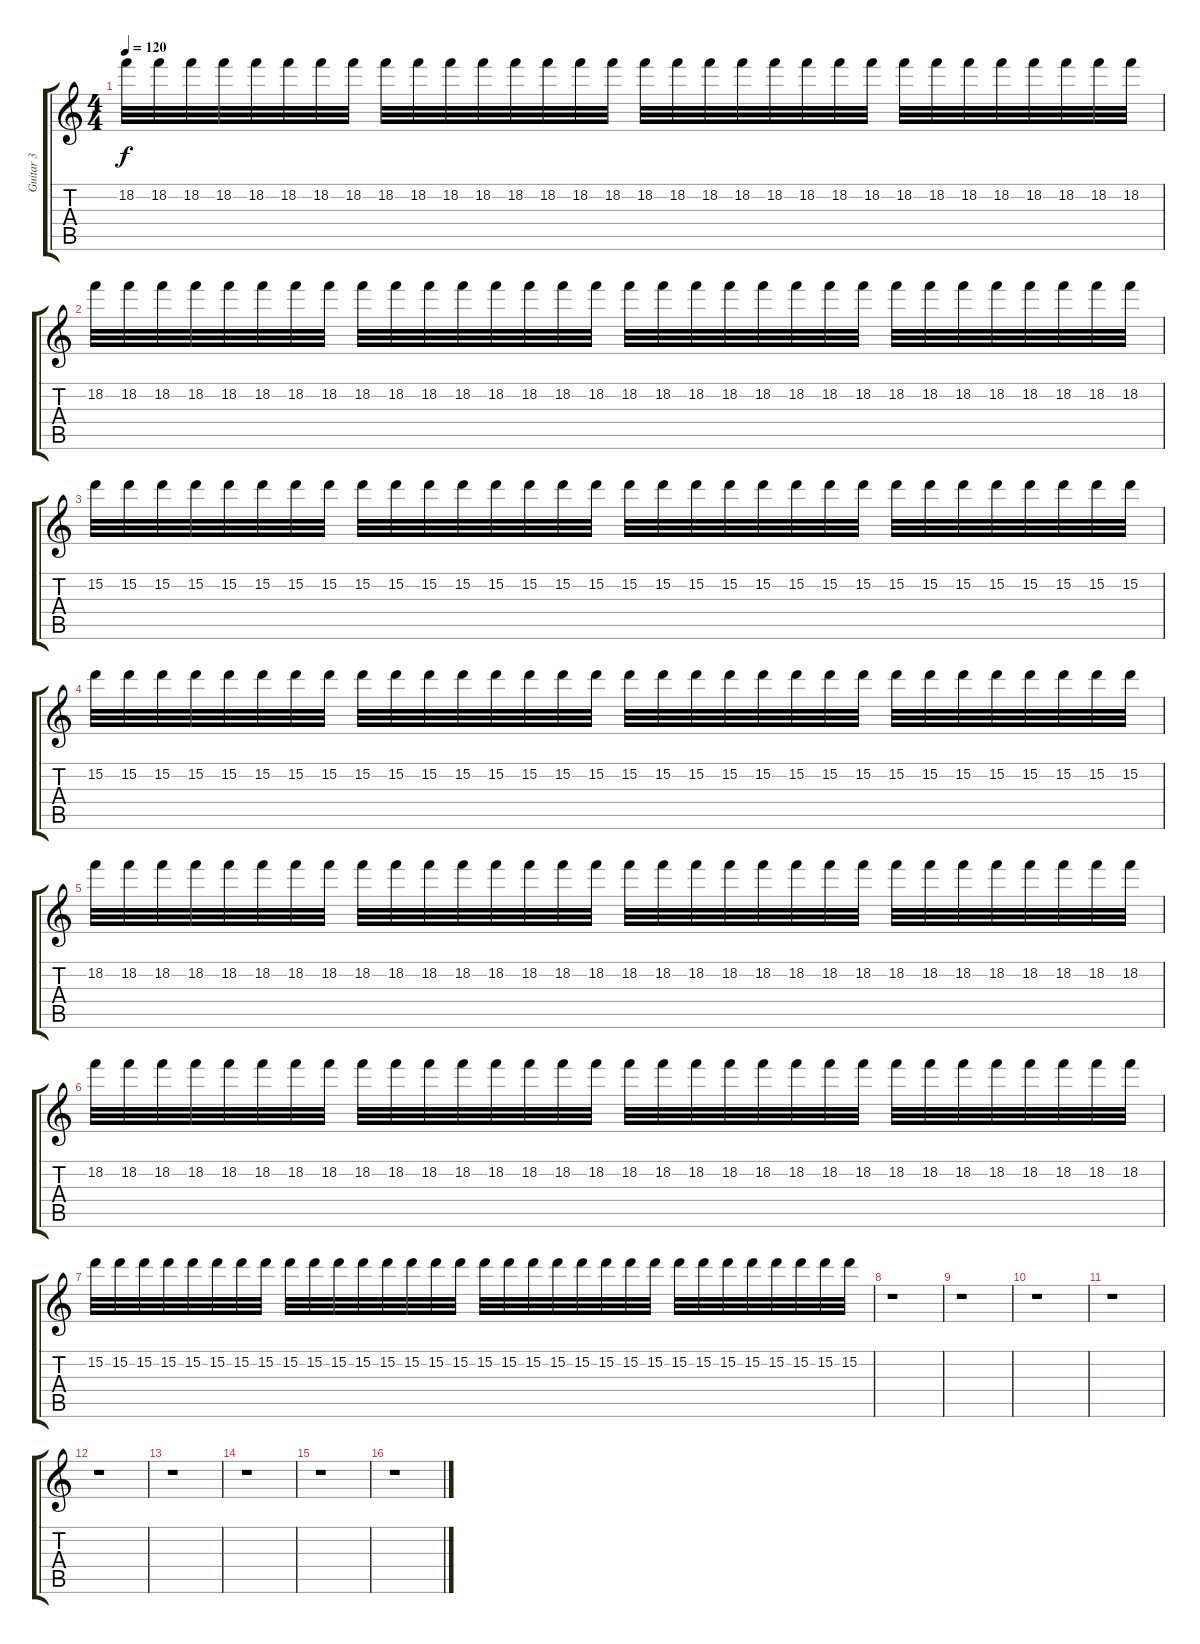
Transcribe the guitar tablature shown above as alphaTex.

\track ("Guitar 3" "Guitar 3") {instrument distortionguitar}
\staff {score tabs}
\tuning (E4 B3 G3 D3 A2 E2) {hide}
\ts (4 4)
\tempo 120
\clef g2
\ks c
18.2.32{dy f} 18.2.32 18.2.32 18.2.32 18.2.32 18.2.32 18.2.32 18.2.32 18.2.32 18.2.32 18.2.32 18.2.32 18.2.32 18.2.32 18.2.32 18.2.32 18.2.32 18.2.32 18.2.32 18.2.32 18.2.32 18.2.32 18.2.32 18.2.32 18.2.32 18.2.32 18.2.32 18.2.32 18.2.32 18.2.32 18.2.32 18.2.32 |
18.2.32 18.2.32 18.2.32 18.2.32 18.2.32 18.2.32 18.2.32 18.2.32 18.2.32 18.2.32 18.2.32 18.2.32 18.2.32 18.2.32 18.2.32 18.2.32 18.2.32 18.2.32 18.2.32 18.2.32 18.2.32 18.2.32 18.2.32 18.2.32 18.2.32 18.2.32 18.2.32 18.2.32 18.2.32 18.2.32 18.2.32 18.2.32 |
15.2.32 15.2.32 15.2.32 15.2.32 15.2.32 15.2.32 15.2.32 15.2.32 15.2.32 15.2.32 15.2.32 15.2.32 15.2.32 15.2.32 15.2.32 15.2.32 15.2.32 15.2.32 15.2.32 15.2.32 15.2.32 15.2.32 15.2.32 15.2.32 15.2.32 15.2.32 15.2.32 15.2.32 15.2.32 15.2.32 15.2.32 15.2.32 |
15.2.32 15.2.32 15.2.32 15.2.32 15.2.32 15.2.32 15.2.32 15.2.32 15.2.32 15.2.32 15.2.32 15.2.32 15.2.32 15.2.32 15.2.32 15.2.32 15.2.32 15.2.32 15.2.32 15.2.32 15.2.32 15.2.32 15.2.32 15.2.32 15.2.32 15.2.32 15.2.32 15.2.32 15.2.32 15.2.32 15.2.32 15.2.32 |
18.2.32 18.2.32 18.2.32 18.2.32 18.2.32 18.2.32 18.2.32 18.2.32 18.2.32 18.2.32 18.2.32 18.2.32 18.2.32 18.2.32 18.2.32 18.2.32 18.2.32 18.2.32 18.2.32 18.2.32 18.2.32 18.2.32 18.2.32 18.2.32 18.2.32 18.2.32 18.2.32 18.2.32 18.2.32 18.2.32 18.2.32 18.2.32 |
18.2.32 18.2.32 18.2.32 18.2.32 18.2.32 18.2.32 18.2.32 18.2.32 18.2.32 18.2.32 18.2.32 18.2.32 18.2.32 18.2.32 18.2.32 18.2.32 18.2.32 18.2.32 18.2.32 18.2.32 18.2.32 18.2.32 18.2.32 18.2.32 18.2.32 18.2.32 18.2.32 18.2.32 18.2.32 18.2.32 18.2.32 18.2.32 |
15.2.32 15.2.32 15.2.32 15.2.32 15.2.32 15.2.32 15.2.32 15.2.32 15.2.32 15.2.32 15.2.32 15.2.32 15.2.32 15.2.32 15.2.32 15.2.32 15.2.32 15.2.32 15.2.32 15.2.32 15.2.32 15.2.32 15.2.32 15.2.32 15.2.32 15.2.32 15.2.32 15.2.32 15.2.32 15.2.32 15.2.32 15.2.32 |
r.1 |
r.1 |
r.1 |
r.1 |
r.1 |
r.1 |
r.1 |
r.1 |
r.1
